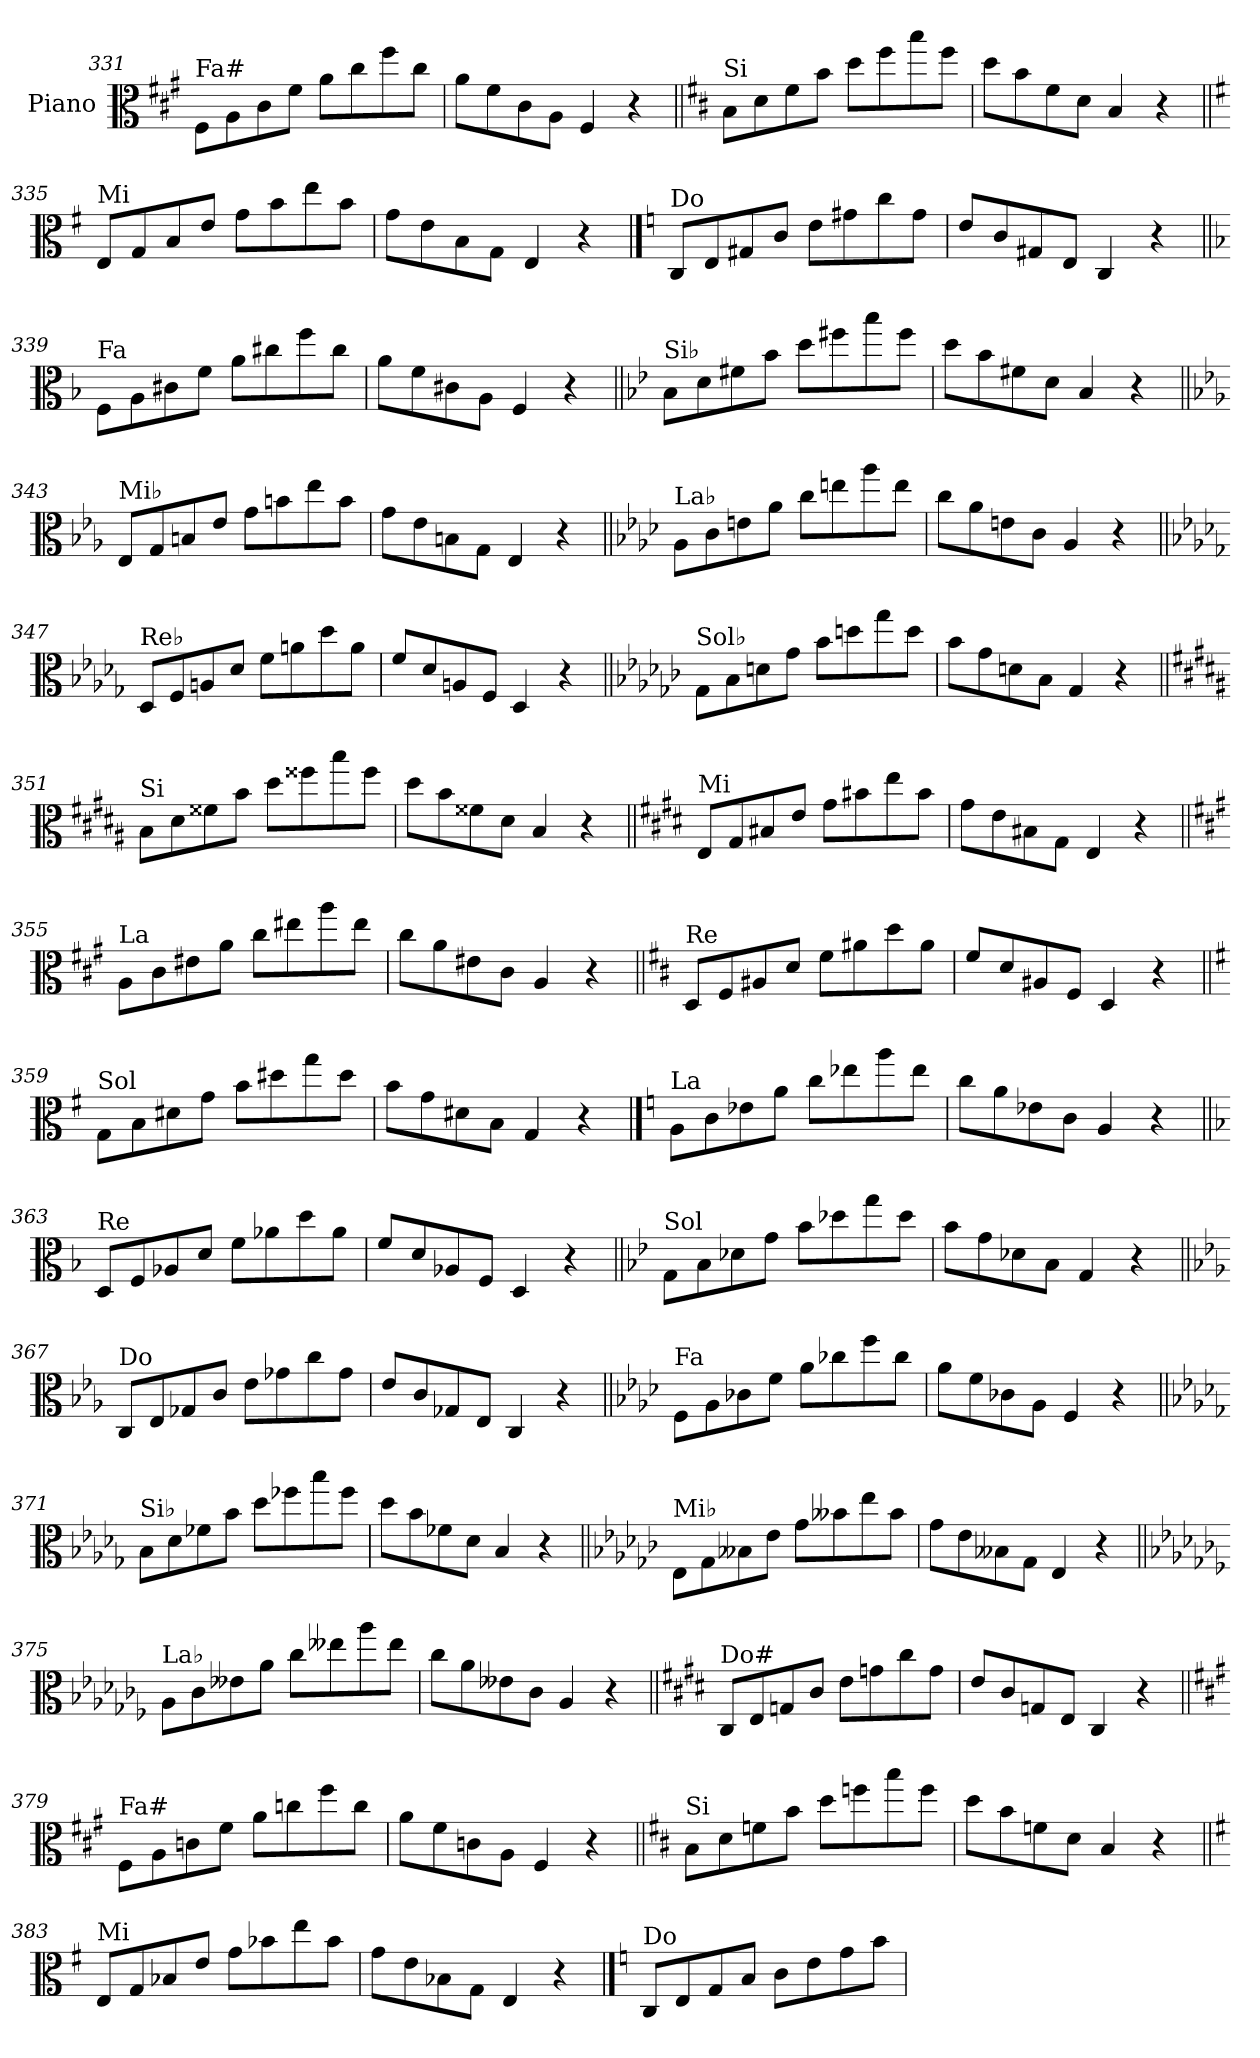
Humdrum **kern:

**kern
*part1
*staff1
*I"Piano
*I'Pno.
!!LO:LB:g=z
*clefC3
*k[f#c#g#]
=331
!LO:TX:a:t=Fa#
8F#\L
8A\
8c#\
8f#\J
8a\L
8cc#\
8ff#\
8cc#\J
=332
8a\L
8f#\
8c#\
8A\J
4F#/
4r
=333||
*k[f#c#]
!LO:TX:a:t=Si
8B\L
8d\
8f#\
8b\J
8dd\L
8ff#\
8bb\
8ff#\J
=334
8dd\L
8b\
8f#\
8d\J
4B/
4r
=335||
*k[f#]
!LO:TX:a:t=Mi
8E/L
8G/
8B/
8e/J
8g\L
8b\
8ee\
8b\J
=336
8g\L
8e\
8B\
8G\J
4E/
4r
!!LO:PB:g=z
==337
*k[]
!LO:TX:a:t=Do
8C/L
8E/
8G#X/
8c/J
8e\L
8g#X\
8cc\
8g#\J
=338
8e/L
8c/
8G#X/
8E/J
4C/
4r
=339||
*k[b-]
!LO:TX:a:t=Fa
8F\L
8A\
8c#X\
8f\J
8a\L
8cc#X\
8ff\
8cc#\J
=340
8a\L
8f\
8c#X\
8A\J
4F/
4r
=341||
*k[b-e-]
!LO:TX:a:t=Si♭
8B-\L
8d\
8f#X\
8b-\J
8dd\L
8ff#X\
8bb-\
8ff#\J
=342
8dd\L
8b-\
8f#X\
8d\J
4B-/
4r
!!LO:LB:g=z
=343||
*k[b-e-a-]
!LO:TX:a:t=Mi♭
8E-/L
8G/
8Bn/
8e-/J
8g\L
8bn\
8ee-\
8b\J
=344
8g\L
8e-\
8Bn\
8G\J
4E-/
4r
=345||
*k[b-e-a-d-]
!LO:TX:a:t=La♭
8A-\L
8c\
8en\
8a-\J
8cc\L
8een\
8aa-\
8ee\J
=346
8cc\L
8a-\
8en\
8c\J
4A-/
4r
=347||
*k[b-e-a-d-g-]
!LO:TX:a:t=Re♭
8D-/L
8F/
8An/
8d-/J
8f\L
8an\
8dd-\
8a\J
=348
8f/L
8d-/
8An/
8F/J
4D-/
4r
!!LO:LB:g=z
=349||
*k[b-e-a-d-g-c-]
!LO:TX:a:t=Sol♭
8G-\L
8B-\
8dn\
8g-\J
8b-\L
8ddn\
8gg-\
8dd\J
=350
8b-\L
8g-\
8dn\
8B-\J
4G-/
4r
=351||
*k[f#c#g#d#a#]
!LO:TX:a:t=Si
8B\L
8d#\
8f##X\
8b\J
8dd#\L
8ff##X\
8bb\
8ff##\J
=352
8dd#\L
8b\
8f##X\
8d#\J
4B/
4r
=353||
*k[f#c#g#d#]
!LO:TX:a:t=Mi
8E/L
8G#/
8B#X/
8e/J
8g#\L
8b#X\
8ee\
8b#\J
=354
8g#\L
8e\
8B#X\
8G#\J
4E/
4r
!!LO:LB:g=z
=355||
*k[f#c#g#]
!LO:TX:a:t=La
8A\L
8c#\
8e#X\
8a\J
8cc#\L
8ee#X\
8aa\
8ee#\J
=356
8cc#\L
8a\
8e#X\
8c#\J
4A/
4r
=357||
*k[f#c#]
!LO:TX:a:t=Re
8D/L
8F#/
8A#X/
8d/J
8f#\L
8a#X\
8dd\
8a#\J
=358
8f#/L
8d/
8A#X/
8F#/J
4D/
4r
=359||
*k[f#]
!LO:TX:a:t=Sol
8G\L
8B\
8d#X\
8g\J
8b\L
8dd#X\
8gg\
8dd#\J
=360
8b\L
8g\
8d#X\
8B\J
4G/
4r
!!LO:LB:g=z
==361
*k[]
!LO:TX:a:t=La
8A\L
8c\
8e-X\
8a\J
8cc\L
8ee-X\
8aa\
8ee-\J
=362
8cc\L
8a\
8e-X\
8c\J
4A/
4r
=363||
*k[b-]
!LO:TX:a:t=Re
8D/L
8F/
8A-X/
8d/J
8f\L
8a-X\
8dd\
8a-\J
=364
8f/L
8d/
8A-X/
8F/J
4D/
4r
=365||
*k[b-e-]
!LO:TX:a:t=Sol
8G\L
8B-\
8d-X\
8g\J
8b-\L
8dd-X\
8gg\
8dd-\J
=366
8b-\L
8g\
8d-X\
8B-\J
4G/
4r
!!LO:LB:g=z
=367||
*k[b-e-a-]
!LO:TX:a:t=Do
8C/L
8E-/
8G-X/
8c/J
8e-\L
8g-X\
8cc\
8g-\J
=368
8e-/L
8c/
8G-X/
8E-/J
4C/
4r
=369||
*k[b-e-a-d-]
!LO:TX:a:t=Fa
8F\L
8A-\
8c-X\
8f\J
8a-\L
8cc-X\
8ff\
8cc-\J
=370
8a-\L
8f\
8c-X\
8A-\J
4F/
4r
=371||
*k[b-e-a-d-g-]
!LO:TX:a:t=Si♭
8B-\L
8d-\
8f-X\
8b-\J
8dd-\L
8ff-X\
8bb-\
8ff-\J
=372
8dd-\L
8b-\
8f-X\
8d-\J
4B-/
4r
!!LO:LB:g=z
=373||
*k[b-e-a-d-g-c-]
!LO:TX:a:t=Mi♭
8E-\L
8G-\
8B--X\
8e-\J
8g-\L
8b--X\
8ee-\
8b--\J
=374
8g-\L
8e-\
8B--X\
8G-\J
4E-/
4r
=375||
*k[b-e-a-d-g-c-f-]
!LO:TX:a:t=La♭
8A-\L
8c-\
8e--X\
8a-\J
8cc-\L
8ee--X\
8aa-\
8ee--\J
=376
8cc-\L
8a-\
8e--X\
8c-\J
4A-/
4r
=377||
*k[f#c#g#d#]
!LO:TX:a:t=Do#
8C#/L
8E/
8Gn/
8c#/J
8e\L
8gn\
8cc#\
8g\J
=378
8e/L
8c#/
8Gn/
8E/J
4C#/
4r
!!LO:LB:g=z
=379||
*k[f#c#g#]
!LO:TX:a:t=Fa#
8F#\L
8A\
8cn\
8f#\J
8a\L
8ccn\
8ff#\
8cc\J
=380
8a\L
8f#\
8cn\
8A\J
4F#/
4r
=381||
*k[f#c#]
!LO:TX:a:t=Si
8B\L
8d\
8fn\
8b\J
8dd\L
8ffn\
8bb\
8ff\J
=382
8dd\L
8b\
8fn\
8d\J
4B/
4r
=383||
*k[f#]
!LO:TX:a:t=Mi
8E/L
8G/
8B-X/
8e/J
8g\L
8b-X\
8ee\
8b-\J
=384
8g\L
8e\
8B-X\
8G\J
4E/
4r
!!LO:PB:g=z
==385
*k[]
!LO:TX:a:t=Do
8C/L
8E/
8G/
8B/J
8c\L
8e\
8g\
8b\J
=
*-
